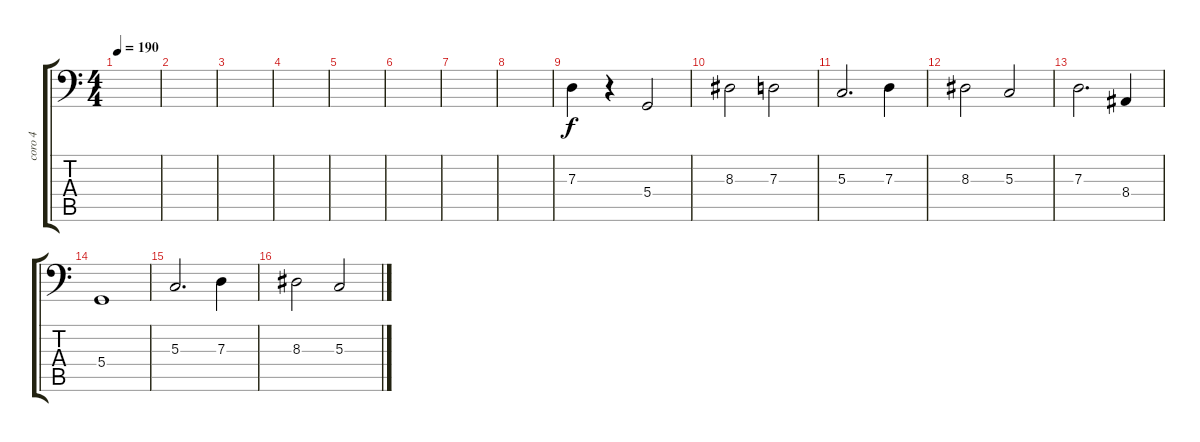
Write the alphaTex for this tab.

\track ("coro 4" "coro 4") {instrument choiraahs}
\staff {score tabs}
\tuning (E3 B2 G2 D2 A1 E1) {hide}
\ts (4 4)
\tempo 190
\clef f4
\ks c
|
|
|
|
|
|
|
|
7.3.4 r.4 5.4.2 |
8.3.2 7.3.2 |
5.3.2{d} 7.3.4 |
8.3.2 5.3.2 |
7.3.2{d} 8.4.4 |
5.4.1 |
5.3.2{d} 7.3.4 |
8.3.2 5.3.2
